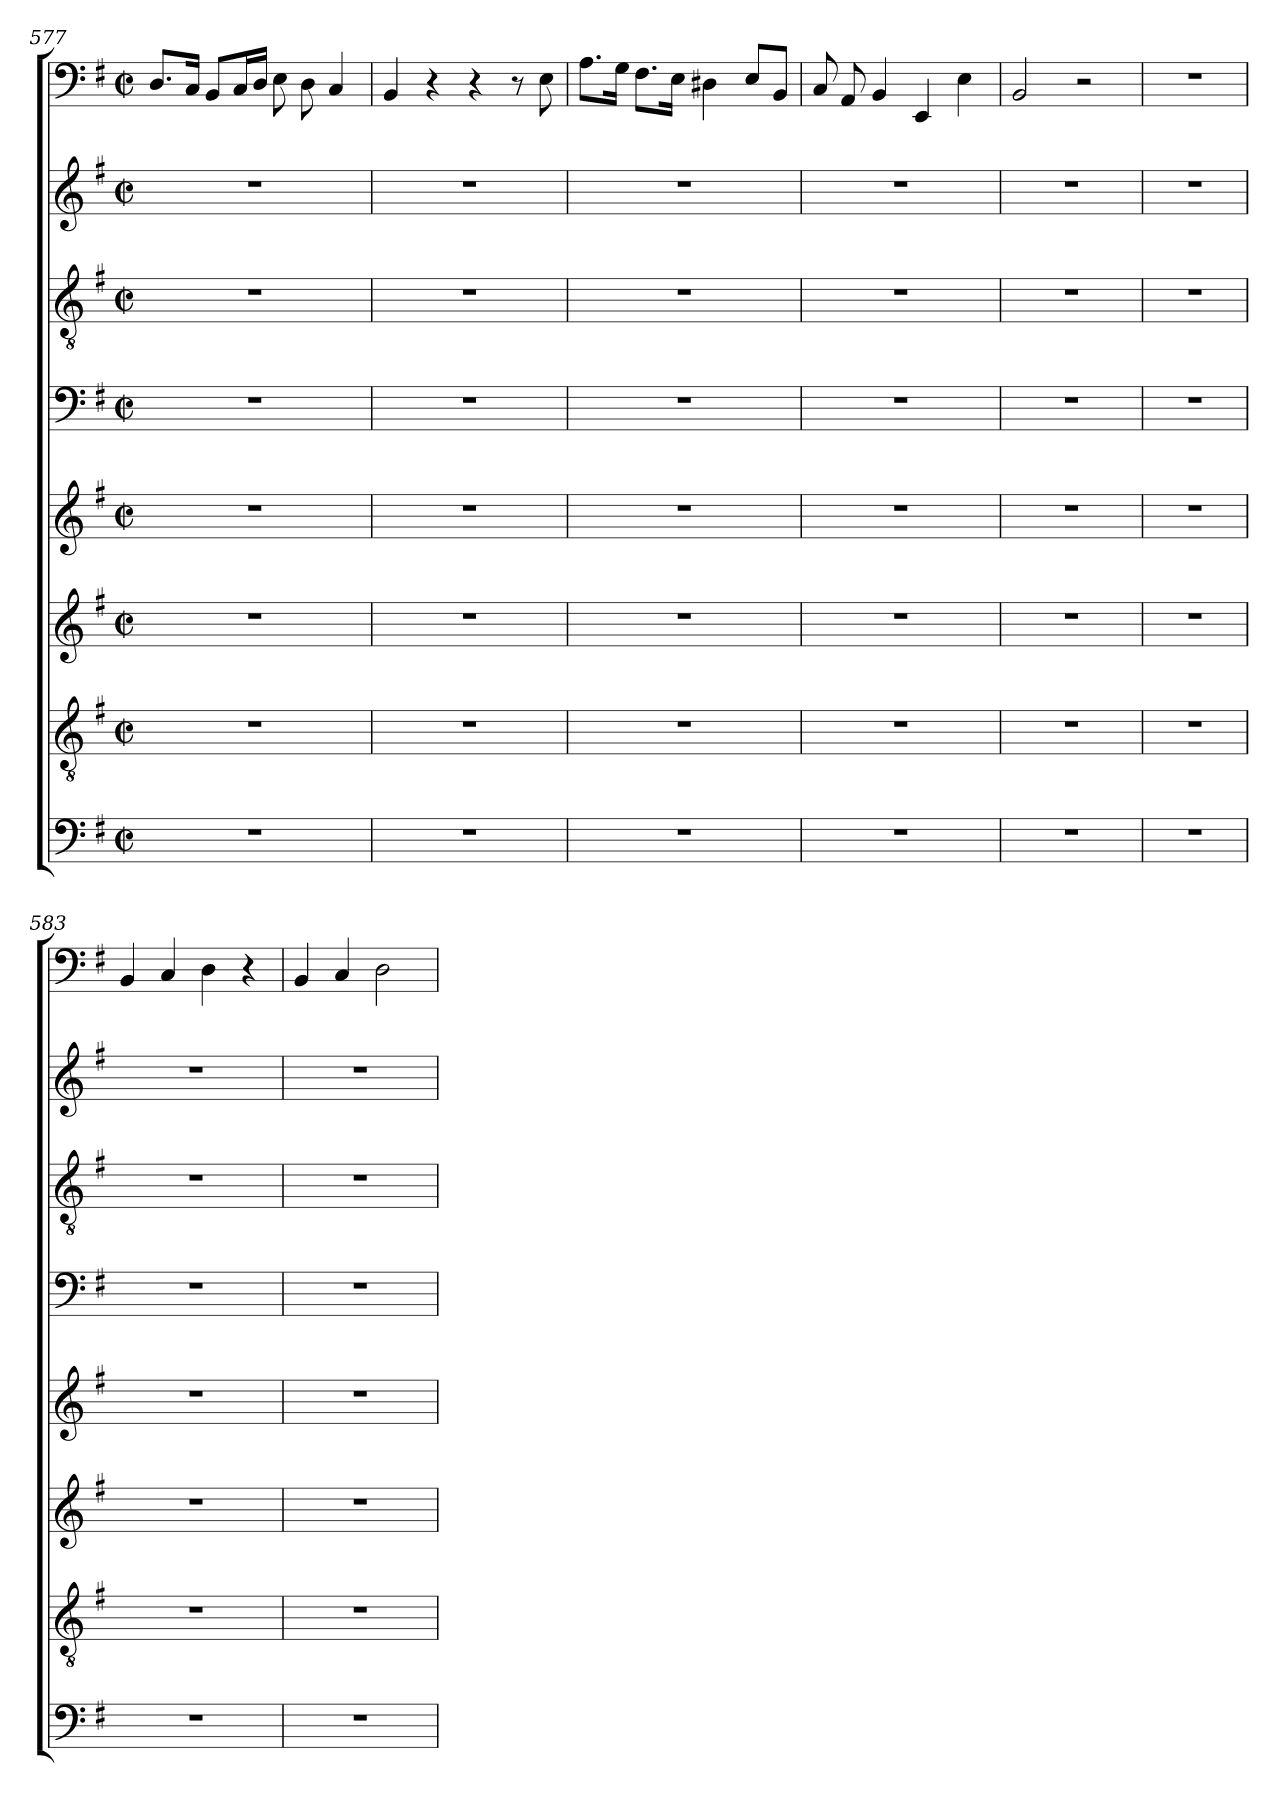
**kern	**kern	**kern	**kern	**kern	**kern	**kern	**kern
*part8	*part7	*part6	*part5	*part4	*part3	*part2	*part1
*staff8	*staff7	*staff6	*staff5	*staff4	*staff3	*staff2	*staff1
*clefF4	*clefGv2	*clefG2	*clefG2	*clefF4	*clefGv2	*clefG2	*clefF4
*k[f#]	*k[f#]	*k[f#]	*k[f#]	*k[f#]	*k[f#]	*k[f#]	*k[f#]
*G:	*G:	*G:	*G:	*G:	*G:	*G:	*G:
*M2/2	*M2/2	*M2/2	*M2/2	*M2/2	*M2/2	*M2/2	*M2/2
*met(c|)	*met(c|)	*met(c|)	*met(c|)	*met(c|)	*met(c|)	*met(c|)	*met(c|)
=577	=577	=577	=577	=577	=577	=577	=577
1r	1r	1r	1r	1r	1r	1r	8.D/L
.	.	.	.	.	.	.	16C/Jk
.	.	.	.	.	.	.	8BB/L
.	.	.	.	.	.	.	16C/L
.	.	.	.	.	.	.	16D/JJ
.	.	.	.	.	.	.	8E\
.	.	.	.	.	.	.	8D\
.	.	.	.	.	.	.	4C/
=578	=578	=578	=578	=578	=578	=578	=578
1r	1r	1r	1r	1r	1r	1r	4BB/
.	.	.	.	.	.	.	4r
.	.	.	.	.	.	.	4r
.	.	.	.	.	.	.	8r
.	.	.	.	.	.	.	8E\
!!LO:LB:g=z
=579	=579	=579	=579	=579	=579	=579	=579
1r	1r	1r	1r	1r	1r	1r	8.A\L
.	.	.	.	.	.	.	16G\Jk
.	.	.	.	.	.	.	8.F#\L
.	.	.	.	.	.	.	16E\Jk
.	.	.	.	.	.	.	4D#X\
.	.	.	.	.	.	.	8E/L
.	.	.	.	.	.	.	8BB/J
=580	=580	=580	=580	=580	=580	=580	=580
1r	1r	1r	1r	1r	1r	1r	8C/
.	.	.	.	.	.	.	8AA/
.	.	.	.	.	.	.	4BB/
.	.	.	.	.	.	.	4EE/
.	.	.	.	.	.	.	4E\
=581	=581	=581	=581	=581	=581	=581	=581
1r	1r	1r	1r	1r	1r	1r	2BB/
.	.	.	.	.	.	.	2r
=582	=582	=582	=582	=582	=582	=582	=582
1r	1r	1r	1r	1r	1r	1r	1r
=583	=583	=583	=583	=583	=583	=583	=583
1r	1r	1r	1r	1r	1r	1r	4BB/
.	.	.	.	.	.	.	4C/
.	.	.	.	.	.	.	4D\
.	.	.	.	.	.	.	4r
=584	=584	=584	=584	=584	=584	=584	=584
1r	1r	1r	1r	1r	1r	1r	4BB/
.	.	.	.	.	.	.	4C/
.	.	.	.	.	.	.	2D\
=	=	=	=	=	=	=	=
*-	*-	*-	*-	*-	*-	*-	*-
